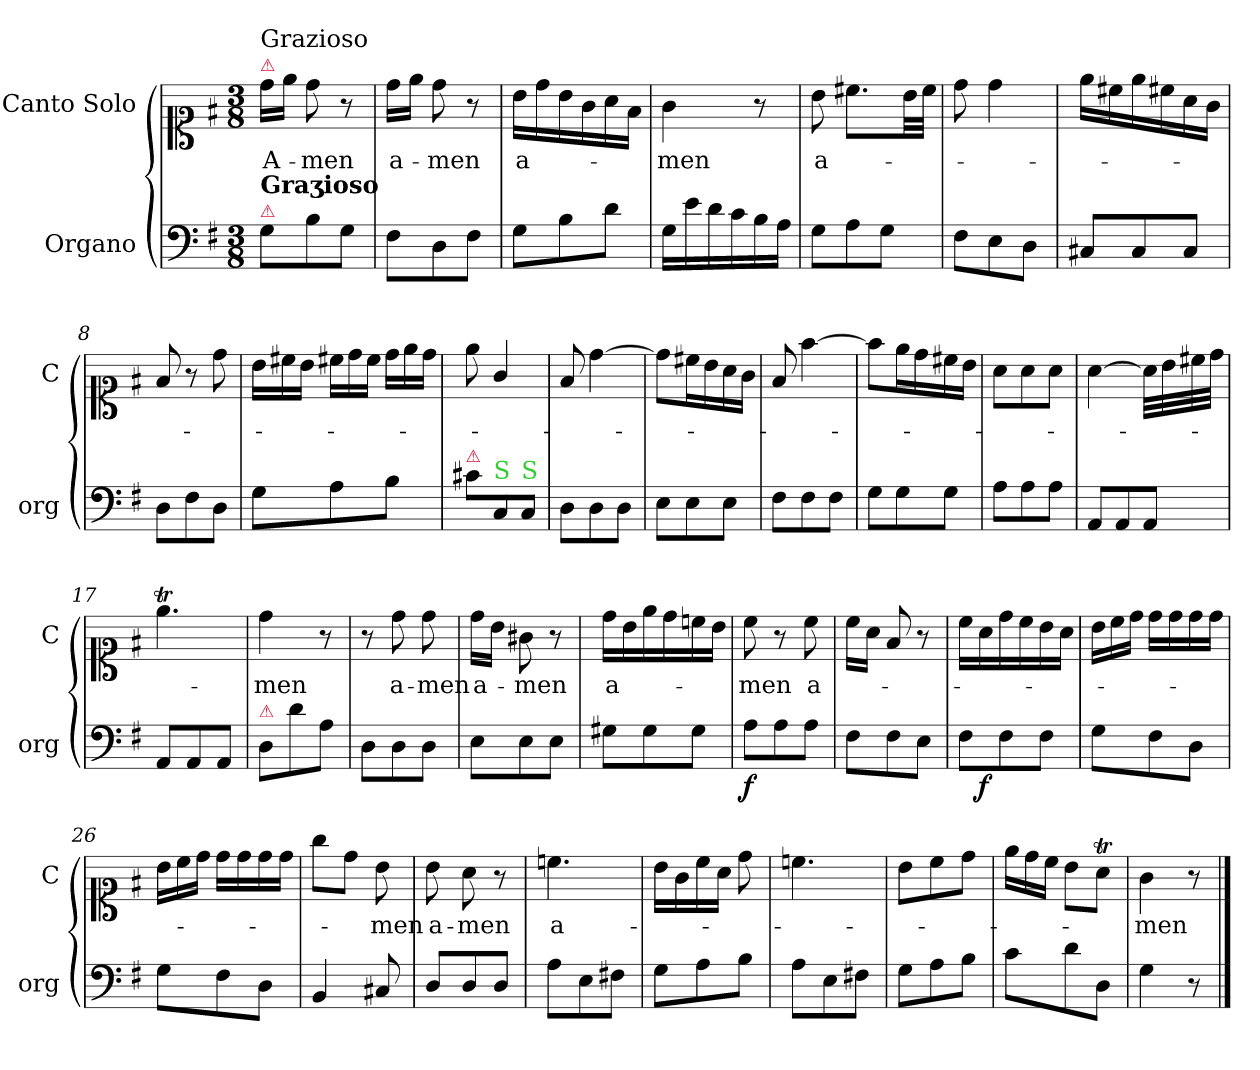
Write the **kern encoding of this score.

**kern	**dynam	**kern	**text
*part2	*part2	*part1	*part1
*staff2	*staff2	*staff1	*staff1
*I"Organo	*	*I"Canto Solo	*
*I'org	*	*I'C	*
*clefF4	*	*clefC1	*
*k[f#]	*	*k[f#]	*
*M3/8	*	*M3/8	*
=1	=1	=1	=1
!	!	!LO:TX:a:color=crimson:t=⚠	!
!	!	!LO:TX:a:t=Grazioso	!
!LO:TX:a:color=crimson:t=⚠	!	!	!
!LO:TX:a:B:t=Graʒioso	!	!	!
8G\L	.	16dd\LL	A-
.	.	16ee\JJ	.
8B\	.	8dd\	-men
8G\J	.	8r	.
=2	=2	=2	=2
8F#\L	.	16dd\LL	a-
.	.	16ee\JJ	.
8D\	.	8dd\	-men
8F#\J	.	8r	.
=3	=3	=3	=3
8G\L	.	16b\LL	a-
.	.	16dd\	.
8B\	.	16b\	.
.	.	16g\	.
8d\J	.	16a\	.
.	.	16f#\JJ	.
=4	=4	=4	=4
16G\LL	.	4g\	men
16e\	.	.	.
16d\	.	.	.
16c\	.	.	.
16B\	.	8r	.
16A\JJ	.	.	.
=5	=5	=5	=5
8G\L	.	8b\	a-
8A\	.	8.cc#X\L	.
8G\J	.	.	.
.	.	32b\LL	.
.	.	32cc#\JJJ	.
=6	=6	=6	=6
8F#\L	.	8dd\	.
8E\	.	4dd\	.
8D\J	.	.	.
=7	=7	=7	=7
8C#X/L	.	16ee\LL	.
.	.	16cc#X\	.
8C#/	.	16ee\	.
.	.	16cc#X\	.
8C#/J	.	16a\	.
.	.	16g\JJ	.
=8	=8	=8	=8
8D\L	.	8f#/	.
8F#\	.	8r	.
8D\J	.	8dd\	.
=9	=9	=9	=9
*	*	*Xtuplet	*
8G\L	.	24b\LL	.
.	.	24cc#X\	.
.	.	24b\JJ	.
8A\	.	24cc#X\LL	.
.	.	24dd\	.
.	.	24cc#\JJ	.
8B\J	.	24dd\LL	.
.	.	24ee\	.
.	.	24dd\JJ	.
=10	=10	=10	=10
!LO:TX:a:color=crimson:t=⚠	!	!	!
8c#X\L	.	8ee\	.
!LO:TX:a:color=limegreen:t=S	!	!	!
8C/	.	4g/	.
!LO:TX:a:color=limegreen:t=S	!	!	!
8C/J	.	.	.
=11	=11	=11	=11
8D\L	.	8f#/	.
8D\	.	[4dd\	.
8D\J	.	.	.
=12	=12	=12	=12
8E\L	.	8dd\L]	.
8E\	.	16cc#X\L	.
.	.	16b\	.
8E\J	.	16a\	.
.	.	16g\JJ	.
=13	=13	=13	=13
8F#\L	.	8f#/	.
8F#\	.	[4ff#\	.
8F#\J	.	.	.
=14	=14	=14	=14
8G\L	.	8ff#\L]	.
8G\	.	16ee\L	.
.	.	16dd\	.
8G\J	.	16cc#X\	.
.	.	16b\JJ	.
=15	=15	=15	=15
8A\L	.	8a\L	.
8A\	.	8a\	.
8A\J	.	8a\J	.
=16	=16	=16	=16
8AA/L	.	[4a\	.
8AA/	.	.	.
8AA/J	.	32a\LLL]	.
.	.	32b\	.
.	.	32cc#X\	.
.	.	32dd\JJJ	.
=17	=17	=17	=17
8AA/L	.	4.eeT\	.
8AA/	.	.	.
8AA/J	.	.	.
=18	=18	=18	=18
!LO:TX:a:color=crimson:t=⚠	!	!	!
8D/L	.	4dd\	-men
8d\	.	.	.
8A\J	.	8r	.
=19	=19	=19	=19
8D\L	.	8r	.
8D\	.	8dd\	a-
8D\J	.	8dd\	-men
=20	=20	=20	=20
8E\L	.	16dd\LL	a-
.	.	16b\JJ	.
8E\	.	8g#X\	-men
8E\J	.	8r	.
=21	=21	=21	=21
8G#X\L	.	16dd\LL	a-
.	.	16b\	.
8G#\	.	16ee\	.
.	.	16dd\	.
8G#\J	.	16ccn\	.
.	.	16b\JJ	.
=22	=22	=22	=22
!	!LO:DY:b	!	!
8A\L	f.	8cc\	-men
8A\	.	8r	.
8A\J	.	8cc\	a-
=23	=23	=23	=23
8F#\L	.	16cc\LL	.
.	.	16a\JJ	.
8F#\	.	8f#/	.
8E\J	.	8r	.
=24	=24	=24	=24
*^	*	*	*
8F#\L	16ryy	.	16cc\LL	.
!	!	!LO:DY:b	!	!
.	4ryy	f.	16a\	.
8F#\	.	.	16dd\	.
.	.	.	16cc\	.
8F#\J	.	.	16b\	.
.	16ryy	.	16a\JJ	.
*v	*v	*	*	*
=25	=25	=25	=25
8G\L	.	24b\LL	.
.	.	24cc\	.
.	.	24dd\JJ	.
8F#\	.	16dd\LL	.
.	.	16dd\	.
8D\J	.	16dd\	.
.	.	16dd\JJ	.
=26	=26	=26	=26
8G\L	.	24b\LL	.
.	.	24cc\	.
.	.	24dd\JJ	.
8F#\	.	16dd\LL	.
.	.	16dd\	.
8D\J	.	16dd\	.
.	.	16dd\JJ	.
=27	=27	=27	=27
4BB/	.	8gg\L	.
.	.	8dd\J	.
8C#X/	.	8b\	-men
=28	=28	=28	=28
8D/L	.	8b\	a-
8D/	.	8a\	-men
8D/J	.	8r	.
=29	=29	=29	=29
8A\L	.	4.ccn\	a-
8E\	.	.	.
8F#X\J	.	.	.
=30	=30	=30	=30
8G\L	.	16b\LL	.
.	.	16g\	.
8A\	.	16cc\	.
.	.	16a\JJ	.
8B\J	.	8dd\	.
=31	=31	=31	=31
8A\L	.	4.ccn\	.
8E\	.	.	.
8F#X\J	.	.	.
=32	=32	=32	=32
8G\L	.	8b\L	.
8A\	.	8cc\	.
8B\J	.	8dd\J	.
=33	=33	=33	=33
8c\L	.	24ee\LL	.
.	.	24dd\	.
.	.	24cc\JJ	.
8d\	.	8b\L	.
8D\J	.	8aT\J	.
=34	=34	=34	=34
4G\	.	4g\	-men
8r	.	8r	.
==	==	==	==
*-	*-	*-	*-
